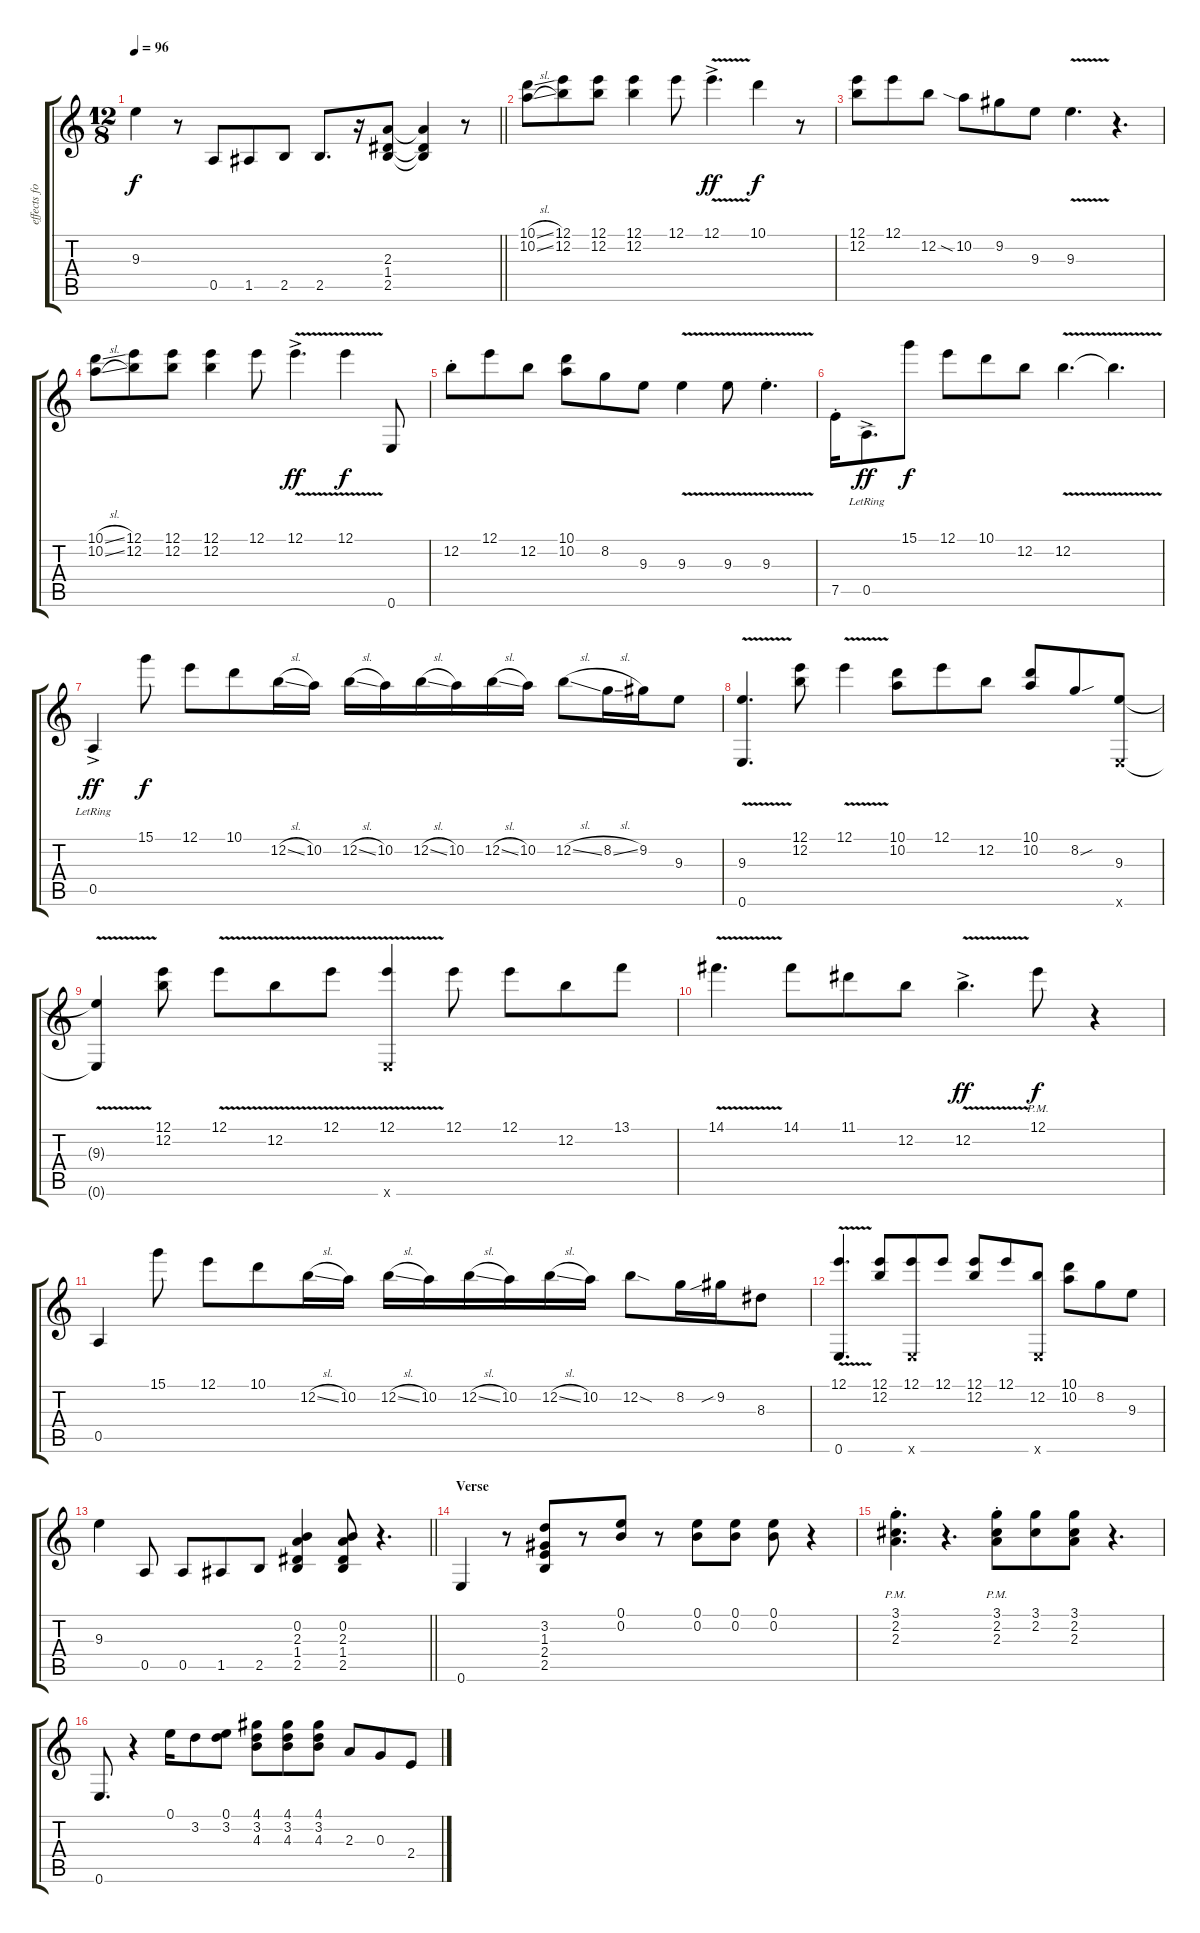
\track ("effects for Guitar 1" "effects fo") {instrument overdrivenguitar}
\staff {score tabs}
\tuning (E4 B3 G3 D3 A2 E2) {hide}
\ts (12 8)
\tempo 96
\clef g2
\barLineRight lightlight
\ks c
9.3.4{dy f} r.8 0.5.8 1.5.8 2.5.8 2.5.8{d} r.16 (2.3 1.4 2.5).8 (2.3{t} 1.4{t} 2.5{t}).4 r.8 |
(10.1{sl} 10.2{sl}).8 (12.1 12.2).8 (12.1 12.2).8 (12.1 12.2).4 12.1.8 12.1{v ac}.4{d dy ff} 10.1.4{dy f} r.8 |
(12.1 12.2).8 12.1.8 12.2.8 10.2{sia}.8 9.2.8 9.3.8 9.3{v}.4{d} r.4{d} |
(10.1{sl} 10.2{sl}).8 (12.1 12.2).8 (12.1 12.2).8 (12.1 12.2).4 12.1.8 12.1{v ac}.4{d dy ff} 12.1{v}.4{dy f} 0.6.8 |
12.2{st}.8 12.1.8 12.2.8 (10.1 10.2).8 8.2.8 9.3.8 9.3{v}.4 9.3{v}.8 9.3{v st}.4{d} |
7.5{st}.16 0.5{ac lr}.8{d dy ff} 15.1.8{dy f} 12.1.8 10.1.8 12.2.8 12.2{v}.4{d} 12.2{t}.4{d} |
0.5{ac lr}.4{dy ff} 15.1.8{dy f} 12.1.8 10.1.8 12.2{sl}.16 10.2.16 12.2{sl}.16 10.2.16 12.2{sl}.16 10.2.16 12.2{sl}.16 10.2.16 12.2{sl}.8 8.2{sl}.16 9.2.16 9.3.8 |
(9.3{v} 0.6{v}).4{d} (12.1 12.2).8 12.1{v}.4 (10.1 10.2).8 12.1.8 12.2.8 (10.1 10.2).8 8.2{sou}.8 (9.3 0.6{x}).8 |
(9.3{v t} 0.6{v t}).4 (12.1 12.2).8 12.1{v}.8 12.2{v}.8 12.1{v}.8 (12.1{v} 0.6{v x}).4 12.1.8 12.1.8 12.2.8 13.1.8 |
14.1{v}.4{d} 14.1.8 11.1.8 12.2.8 12.2{v ac}.4{d dy ff} 12.1{pm}.8{dy f} r.4 |
0.5.4 15.1.8 12.1.8 10.1.8 12.2{sl}.16 10.2.16 12.2{sl}.16 10.2.16 12.2{sl}.16 10.2.16 12.2{sl}.16 10.2.16 12.2{sod}.8 8.2.16 9.2{sib}.16 8.3.8 |
(12.1{v} 0.6{v}).4{d} (12.1 12.2).8 (12.1 0.6{x}).8 12.1.8 (12.1 12.2).8 12.1.8 (12.2 0.6{x}).8 (10.1 10.2).8 8.2.8 9.3.8 |
\barLineRight lightlight
9.3.4 0.5.8 0.5.8 1.5.8 2.5.8 (0.2 2.3 1.4 2.5).4 (0.2 2.3 1.4 2.5).8 r.4{d} |
\section ("" "Verse")
0.6.4 r.8 (3.2 1.3 2.4 2.5).8 r.8 (0.1 0.2).8 r.8 (0.1 0.2).8 (0.1 0.2).8 (0.1 0.2).8 r.4 |
(3.1{pm st} 2.2{pm st} 2.3{pm st}).4{d} r.4{d} (3.1{pm st} 2.2{pm st} 2.3{pm st}).8 (3.1 2.2).8 (3.1 2.2 2.3).8 r.4{d} |
0.6.8{d} r.4 0.1.16 3.2.8 (0.1 3.2).8 (4.1 3.2 4.3).8 (4.1 3.2 4.3).8 (4.1 3.2 4.3).8 2.3.8 0.3.8 2.4.8
